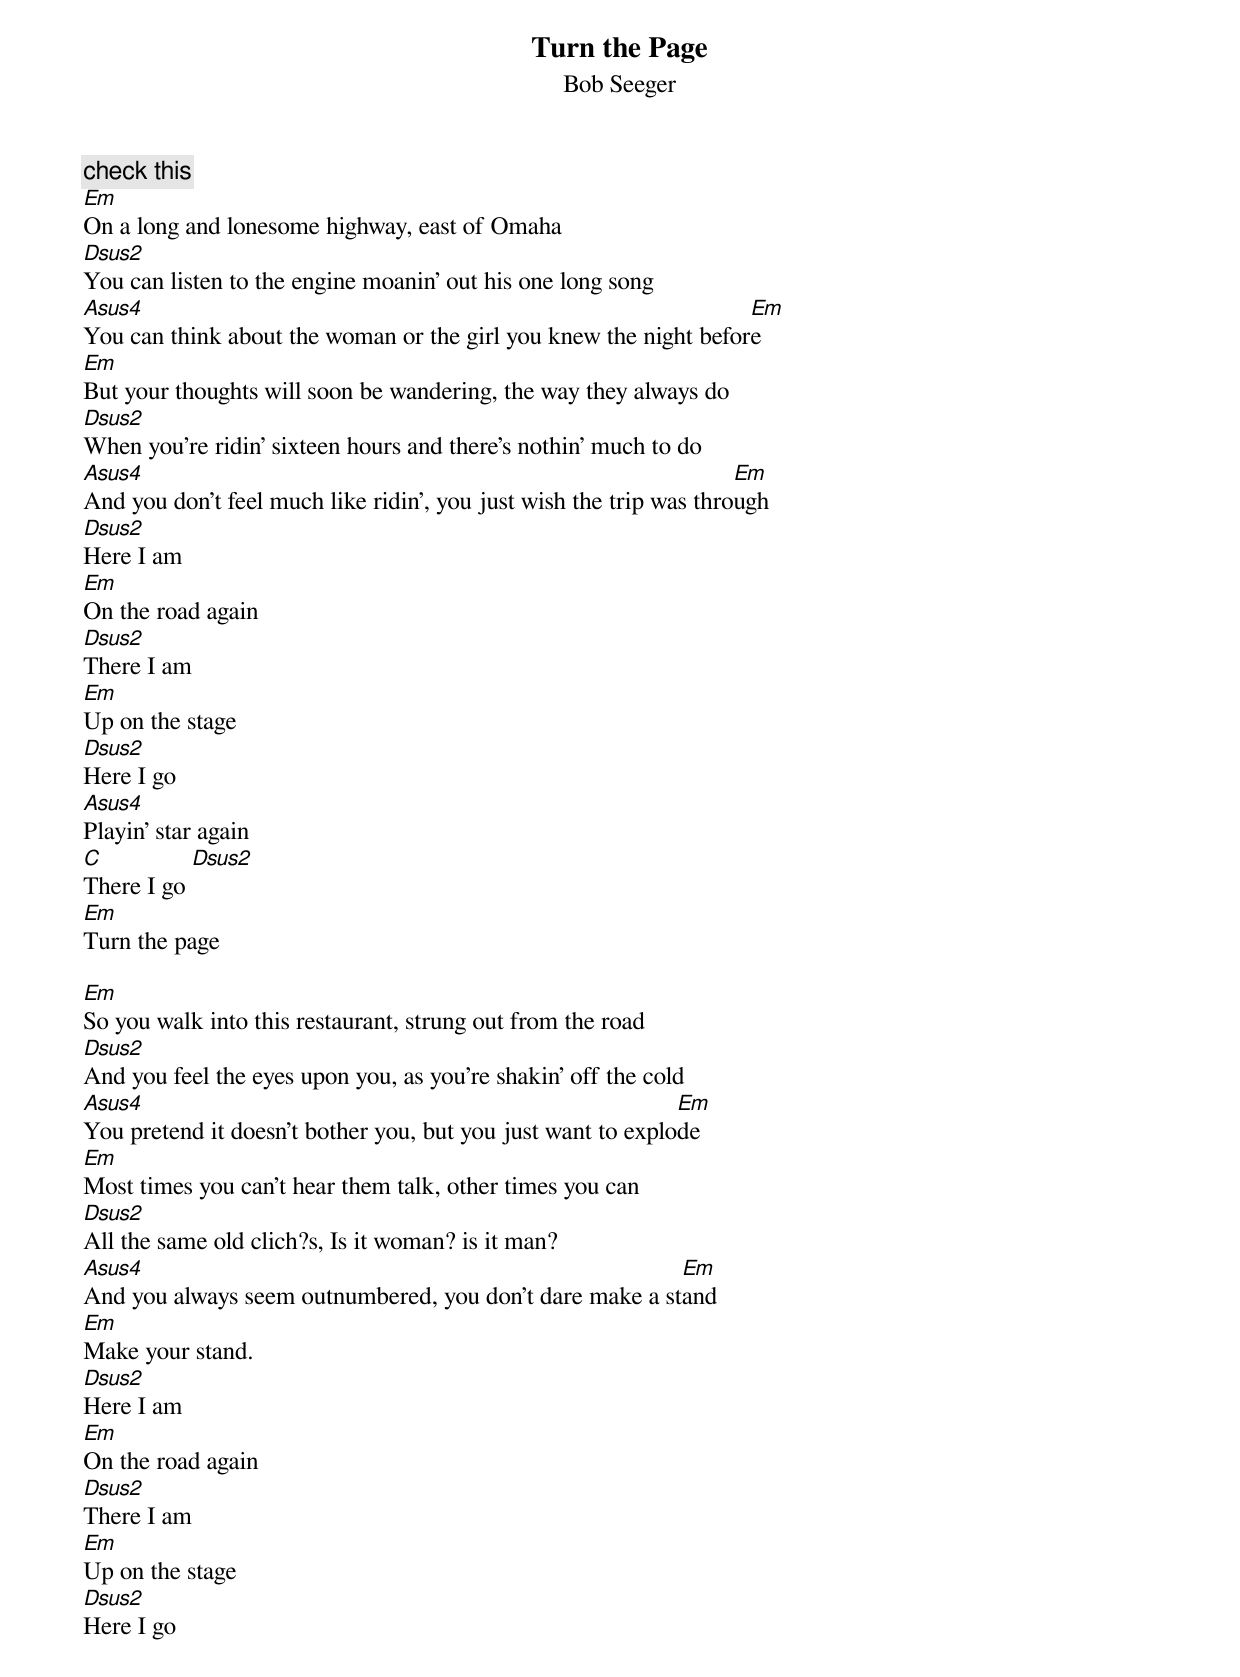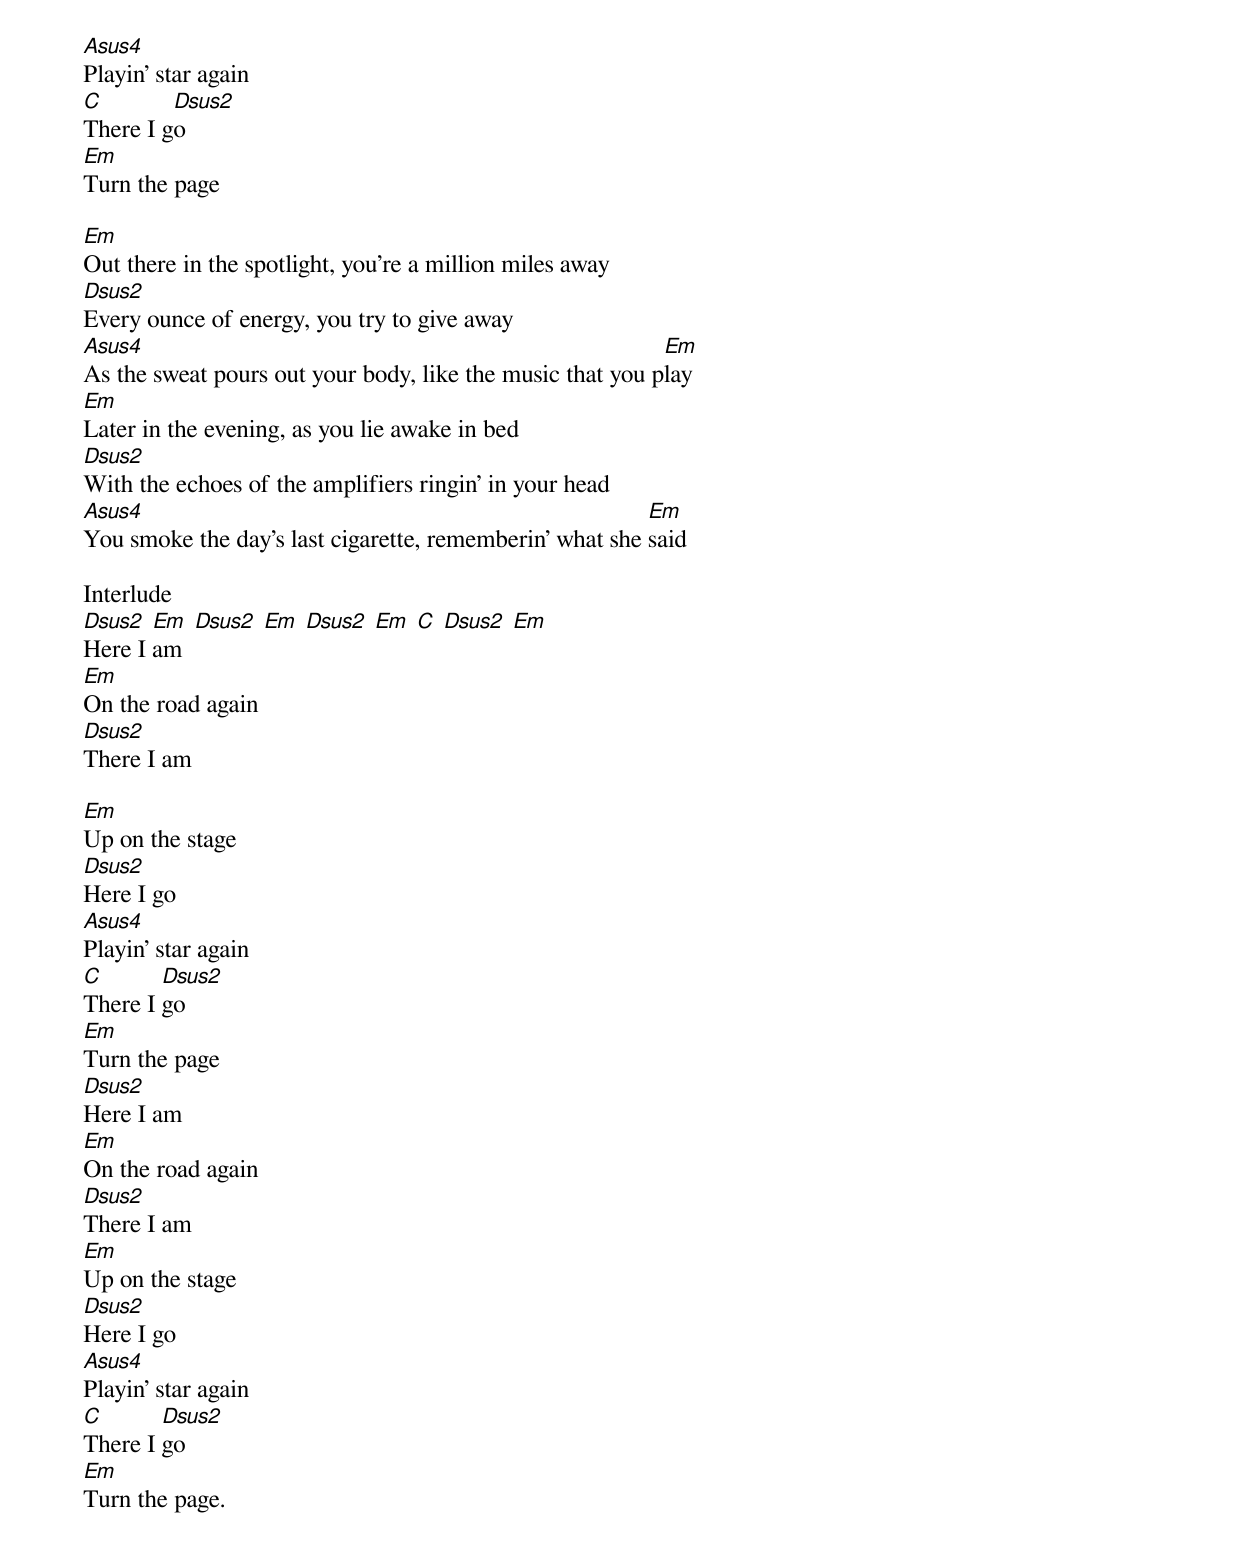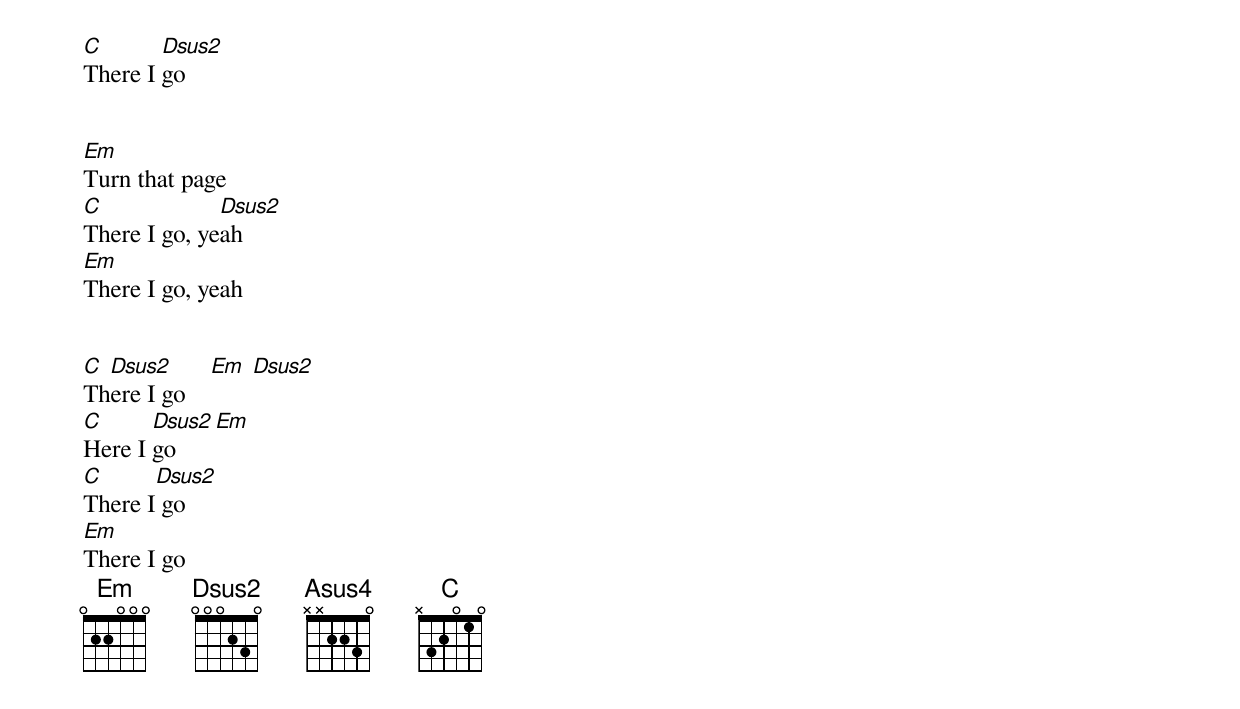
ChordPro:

{title: Turn the Page}
{subtitle: Bob Seeger}
{c:check this}
[Em]On a long and lonesome highway, east of Omaha
[Dsus2]You can listen to the engine moanin' out his one long song
[Asus4]You can think about the woman or the girl you knew the night befor[Em]e
[Em]But your thoughts will soon be wandering, the way they always do
[Dsus2]When you're ridin' sixteen hours and there's nothin' much to do
[Asus4]And you don't feel much like ridin', you just wish the trip was thro[Em]ugh
[Dsus2]Here I am
[Em]On the road again
[Dsus2]There I am
[Em]Up on the stage
[Dsus2]Here I go
[Asus4]Playin' star again
[C]There I go [Dsus2]
[Em]Turn the page

[Em]So you walk into this restaurant, strung out from the road
[Dsus2]And you feel the eyes upon you, as you're shakin' off the cold
[Asus4]You pretend it doesn't bother you, but you just want to explo[Em]de
[Em]Most times you can't hear them talk, other times you can
[Dsus2]All the same old clich?s, Is it woman? is it man?
[Asus4]And you always seem outnumbered, you don't dare make a st[Em]and
[Em]Make your stand.
[Dsus2]Here I am
[Em]On the road again
[Dsus2]There I am
[Em]Up on the stage
[Dsus2]Here I go
[Asus4]Playin' star again
[C]There I g[Dsus2]o
[Em]Turn the page

[Em]Out there in the spotlight, you're a million miles away
[Dsus2]Every ounce of energy, you try to give away
[Asus4]As the sweat pours out your body, like the music that you p[Em]lay
[Em]Later in the evening, as you lie awake in bed
[Dsus2]With the echoes of the amplifiers ringin' in your head
[Asus4]You smoke the day's last cigarette, rememberin' what she [Em]said

Interlude
[Dsus2] [Em] [Dsus2] [Em] [Dsus2] [Em] [C] [Dsus2] [Em]
Here I am
[Em]On the road again
[Dsus2]There I am

[Em]Up on the stage
[Dsus2]Here I go
[Asus4]Playin' star again
[C]There I [Dsus2]go
[Em]Turn the page
[Dsus2]Here I am
[Em]On the road again
[Dsus2]There I am
[Em]Up on the stage
[Dsus2]Here I go
[Asus4]Playin' star again
[C]There I [Dsus2]go
[Em]Turn the page.
[C]There I [Dsus2]go


[Em]Turn that page
[C]There I go, ye[Dsus2]ah
[Em]There I go, yeah


[C] [Dsus2]      [Em] [Dsus2]
There I go
[C]Here I [Dsus2]go [Em]
[C]There I[Dsus2] go
[Em]There I go
